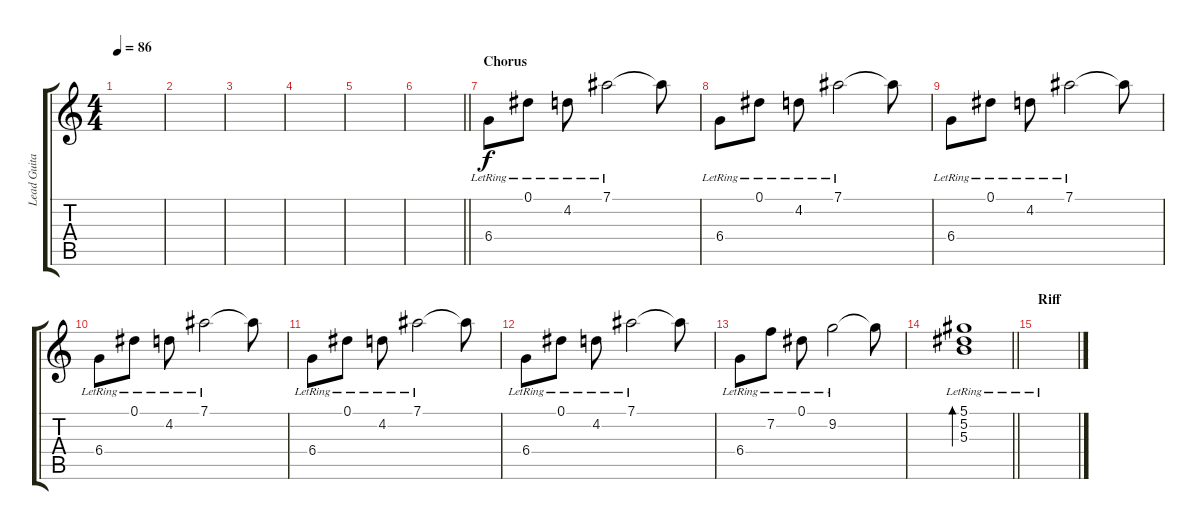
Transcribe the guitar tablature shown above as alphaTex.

\track ("Lead Guitar (Clean)" "Lead Guita") {instrument electricguitarjazz}
\staff {score tabs}
\tuning (Eb4 Bb3 Gb3 Db3 Ab2 Eb2) {hide}
\ts (4 4)
\tempo 86
\clef g2
\ks c
|
|
|
|
|
\barLineRight lightlight
|
\section ("" "Chorus")
6.4{lr}.8 0.1{lr}.8 4.2{lr}.8 7.1{lr}.2 7.1{t}.8 |
6.4{lr}.8 0.1{lr}.8 4.2{lr}.8 7.1{lr}.2 7.1{t}.8 |
6.4{lr}.8 0.1{lr}.8 4.2{lr}.8 7.1{lr}.2 7.1{t}.8 |
6.4{lr}.8 0.1{lr}.8 4.2{lr}.8 7.1{lr}.2 7.1{t}.8 |
6.4{lr}.8 0.1{lr}.8 4.2{lr}.8 7.1{lr}.2 7.1{t}.8 |
6.4{lr}.8 0.1{lr}.8 4.2{lr}.8 7.1{lr}.2 7.1{t}.8 |
6.4{lr}.8 7.2{lr}.8 0.1{lr}.8 9.2{lr}.2 9.2{t}.8 |
\barLineRight lightlight
(5.1{lr} 5.2{lr} 5.3{lr}).1{bd 240} |
\section ("" "Riff")
